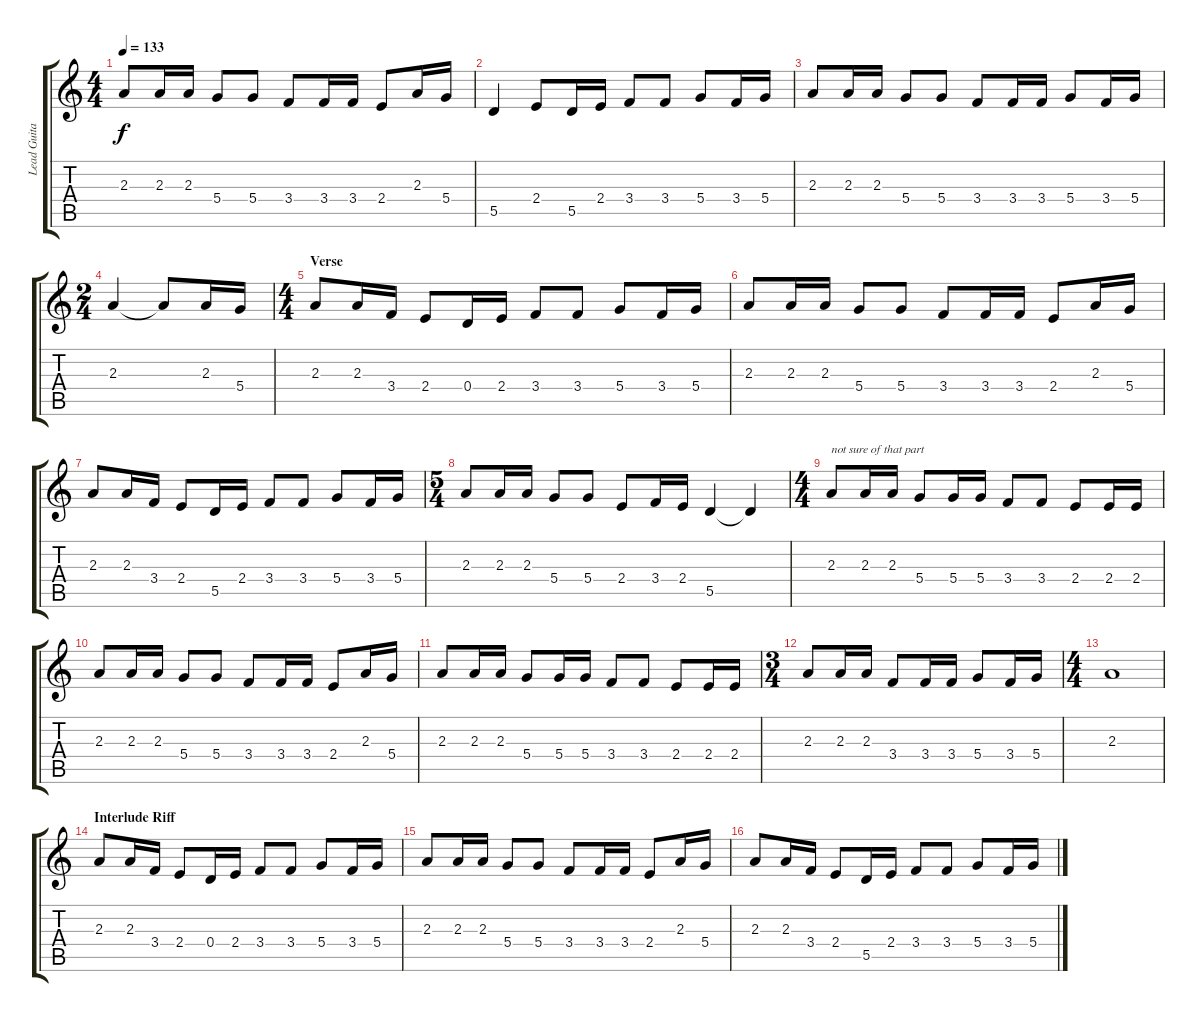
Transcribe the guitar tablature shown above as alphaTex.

\track ("Lead Guitar" "Lead Guita") {instrument distortionguitar}
\staff {score tabs}
\tuning (E4 B3 G3 D3 A2 E2) {hide}
\ts (4 4)
\tempo 133
\clef g2
\ks c
2.3.8{dy f} 2.3.16 2.3.16 5.4.8 5.4.8 3.4.8 3.4.16 3.4.16 2.4.8 2.3.16 5.4.16 |
5.5.4 2.4.8 5.5.16 2.4.16 3.4.8 3.4.8 5.4.8 3.4.16 5.4.16 |
2.3.8 2.3.16 2.3.16 5.4.8 5.4.8 3.4.8 3.4.16 3.4.16 5.4.8 3.4.16 5.4.16 |
\ts (2 4)
2.3.4 2.3{t}.8 2.3.16 5.4.16 |
\ts (4 4)
\section ("" "Verse")
2.3.8 2.3.16 3.4.16 2.4.8 0.4.16 2.4.16 3.4.8 3.4.8 5.4.8 3.4.16 5.4.16 |
2.3.8 2.3.16 2.3.16 5.4.8 5.4.8 3.4.8 3.4.16 3.4.16 2.4.8 2.3.16 5.4.16 |
2.3.8 2.3.16 3.4.16 2.4.8 5.5.16 2.4.16 3.4.8 3.4.8 5.4.8 3.4.16 5.4.16 |
\ts (5 4)
2.3.8 2.3.16 2.3.16 5.4.8 5.4.8 2.4.8 3.4.16 2.4.16 5.5.4 5.5{t}.4 |
\ts (4 4)
2.3.8{txt "not sure of that part"} 2.3.16 2.3.16 5.4.8 5.4.16 5.4.16 3.4.8 3.4.8 2.4.8 2.4.16 2.4.16 |
2.3.8 2.3.16 2.3.16 5.4.8 5.4.8 3.4.8 3.4.16 3.4.16 2.4.8 2.3.16 5.4.16 |
2.3.8 2.3.16 2.3.16 5.4.8 5.4.16 5.4.16 3.4.8 3.4.8 2.4.8 2.4.16 2.4.16 |
\ts (3 4)
2.3.8 2.3.16 2.3.16 3.4.8 3.4.16 3.4.16 5.4.8 3.4.16 5.4.16 |
\ts (4 4)
2.3.1 |
\section ("" "Interlude Riff")
2.3.8 2.3.16 3.4.16 2.4.8 0.4.16 2.4.16 3.4.8 3.4.8 5.4.8 3.4.16 5.4.16 |
2.3.8 2.3.16 2.3.16 5.4.8 5.4.8 3.4.8 3.4.16 3.4.16 2.4.8 2.3.16 5.4.16 |
2.3.8 2.3.16 3.4.16 2.4.8 5.5.16 2.4.16 3.4.8 3.4.8 5.4.8 3.4.16 5.4.16
